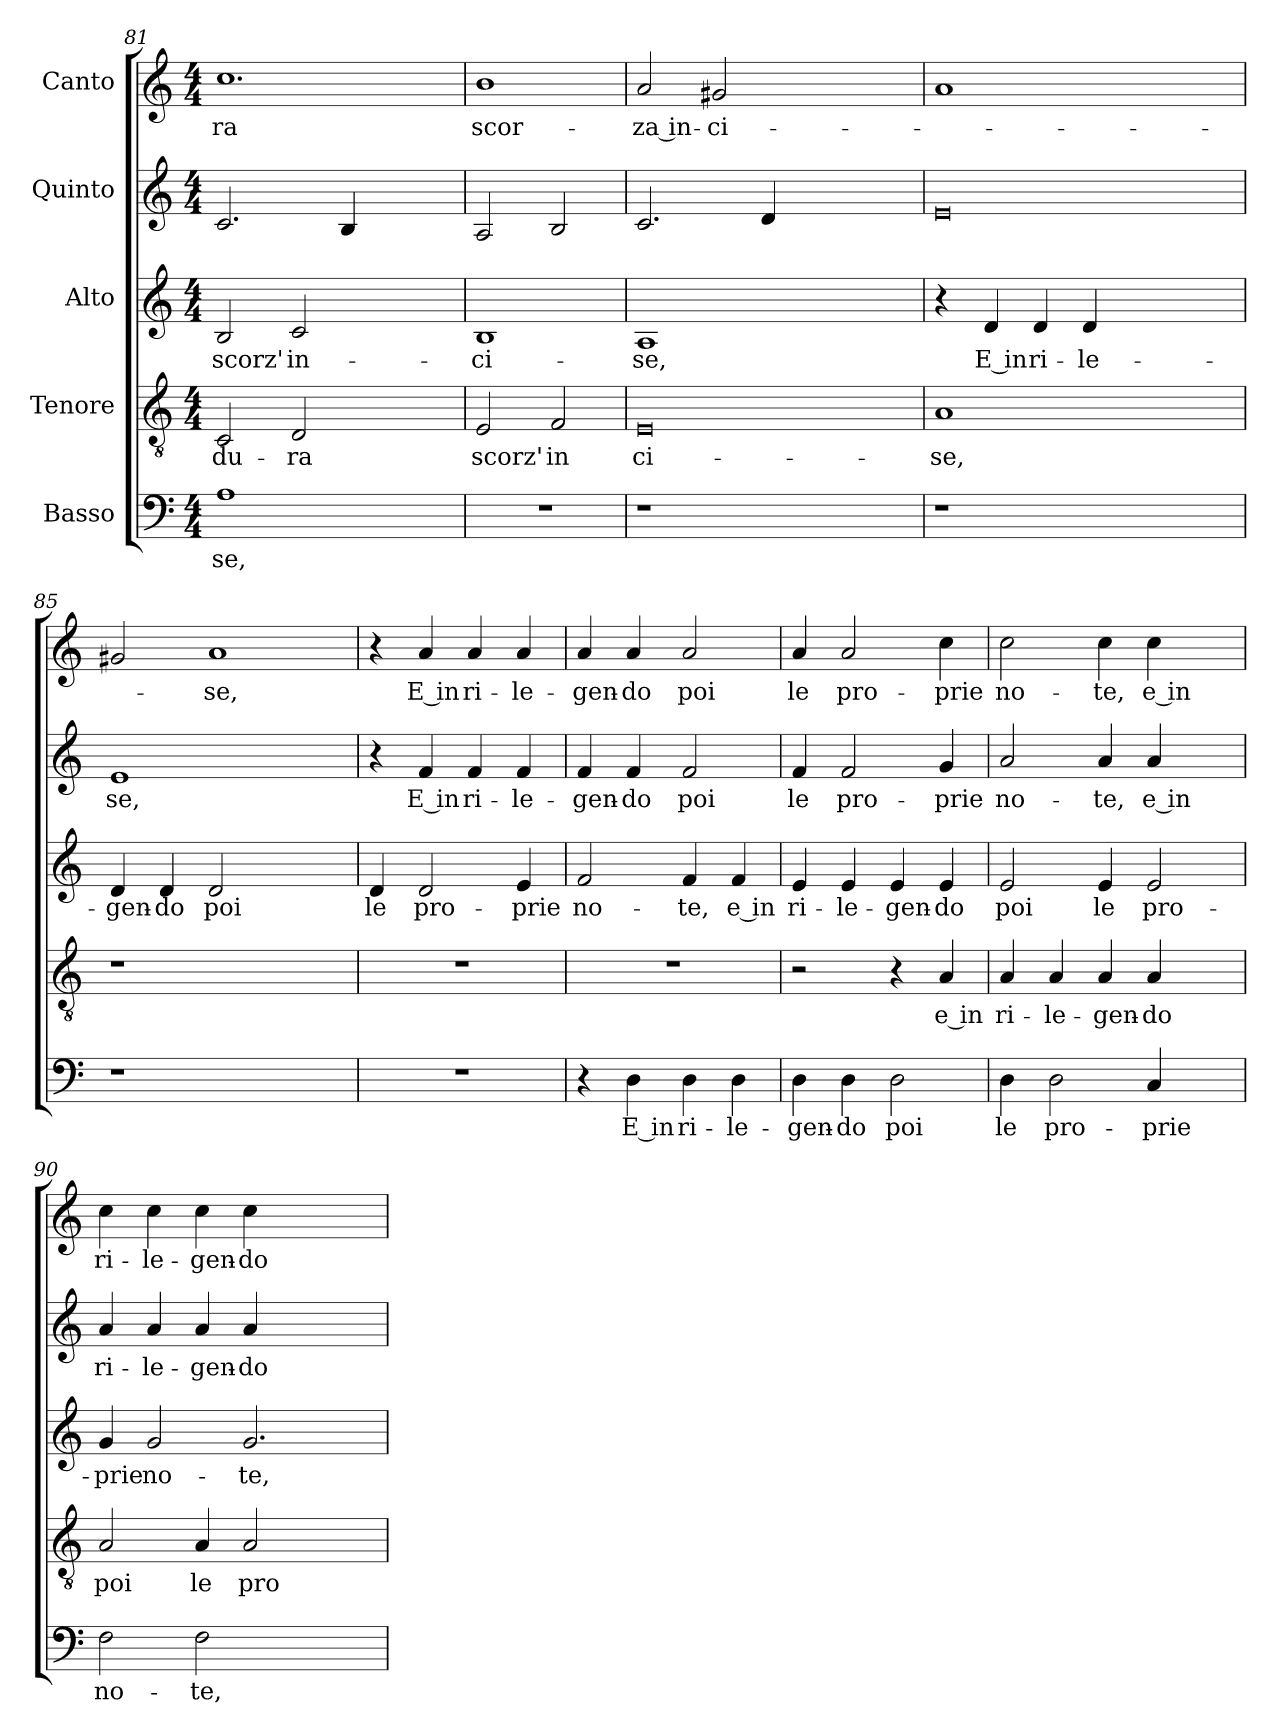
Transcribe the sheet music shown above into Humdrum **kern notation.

**kern	**text	**kern	**text	**kern	**text	**kern	**text	**kern	**text
*part5	*part5	*part4	*part4	*part3	*part3	*part2	*part2	*part1	*part1
*staff5	*staff5	*staff4	*staff4	*staff3	*staff3	*staff2	*staff2	*staff1	*staff1
*I"Basso	*	*I"Tenore	*	*I"Alto	*	*I"Quinto	*	*I"Canto	*
!!LO:PB:g=z
*clefF4	*	*clefGv2	*	*clefG2	*	*clefG2	*	*clefG2	*
*k[]	*	*k[]	*	*k[]	*	*k[]	*	*k[]	*
*M4/4	*	*M4/4	*	*M4/4	*	*M4/4	*	*M4/4	*
=81	=81	=81	=81	=81	=81	=81	=81	=81	=81
!	!LO:LY:b	!	!LO:LY:b	!	!LO:LY:b	!	!	!	!LO:LY:b
1A	-se,	2C/	du-	2B/	scorz'	2.c/	.	1.cc	-ra
!	!	!	!LO:LY:b	!	!LO:LY:b	!	!	!	!
.	.	2D/	-ra	2c/	in-	.	.	.	.
.	.	.	.	.	.	4B/	.	.	.
2ryy	.	2ryy	.	2ryy	.	2ryy	.	.	.
=82	=82	=82	=82	=82	=82	=82	=82	=82	=82
!	!	!	!LO:LY:b	!	!LO:LY:b	!	!	!	!LO:LY:b
1r	.	2E/	scorz'	1B	-ci-	2A/	.	1b	scor-
!	!	!	!LO:LY:b	!	!	!	!	!	!
.	.	2F/	in	.	.	2B/	.	.	.
=83	=83	=83	=83	=83	=83	=83	=83	=83	=83
!	!	!	!LO:LY:b	!	!LO:LY:b	!	!	!	!LO:LY:b
1r	.	0E	ci-	1A	-se,	2.c/	.	2a/	-za in-
!	!	!	!	!	!	!	!	!	!LO:LY:b
.	.	.	.	.	.	.	.	2g#X/	-ci-
.	.	.	.	.	.	4d/	.	.	.
1ryy	.	.	.	1ryy	.	1ryy	.	1ryy	.
=84	=84	=84	=84	=84	=84	=84	=84	=84	=84
!	!	!	!LO:LY:b	!	!	!	!	!	!
1r	.	1A	-se,	4r	.	0e	.	1a	.
!	!	!	!	!	!LO:LY:b	!	!	!	!
.	.	.	.	4d/	E in	.	.	.	.
!	!	!	!	!	!LO:LY:b	!	!	!	!
.	.	.	.	4d/	ri-	.	.	.	.
!	!	!	!	!	!LO:LY:b	!	!	!	!
.	.	.	.	4d/	-le-	.	.	.	.
1ryy	.	1ryy	.	1ryy	.	.	.	1ryy	.
=85	=85	=85	=85	=85	=85	=85	=85	=85	=85
!	!	!	!	!	!LO:LY:b	!	!LO:LY:b	!	!
1r	.	1r	.	4d/	-gen-	1e	-se,	2g#X/	.
!	!	!	!	!	!LO:LY:b	!	!	!	!
.	.	.	.	4d/	-do	.	.	.	.
!	!	!	!	!	!LO:LY:b	!	!	!	!LO:LY:b
.	.	.	.	2d/	poi	.	.	1a	-se,
2ryy	.	2ryy	.	2ryy	.	2ryy	.	.	.
!!LO:LB:g=z
=86	=86	=86	=86	=86	=86	=86	=86	=86	=86
!	!	!	!	!	!LO:LY:b	!	!	!	!
1r	.	1r	.	4d/	le	4r	.	4r	.
!	!	!	!	!	!LO:LY:b	!	!LO:LY:b	!	!LO:LY:b
.	.	.	.	2d/	pro-	4f/	E in	4a/	E in
!	!	!	!	!	!	!	!LO:LY:b	!	!LO:LY:b
.	.	.	.	.	.	4f/	ri-	4a/	ri-
!	!	!	!	!	!LO:LY:b	!	!LO:LY:b	!	!LO:LY:b
.	.	.	.	4e/	-prie	4f/	-le-	4a/	-le-
!!LO:LB:g=z
=87	=87	=87	=87	=87	=87	=87	=87	=87	=87
!	!	!	!	!	!LO:LY:b	!	!LO:LY:b	!	!LO:LY:b
4r	.	1r	.	2f/	no-	4f/	-gen-	4a/	-gen-
!	!LO:LY:b	!	!	!	!	!	!LO:LY:b	!	!LO:LY:b
4D\	E in	.	.	.	.	4f/	-do	4a/	-do
!	!LO:LY:b	!	!	!	!LO:LY:b	!	!LO:LY:b	!	!LO:LY:b
4D\	ri-	.	.	4f/	-te,	2f/	poi	2a/	poi
!	!LO:LY:b	!	!	!	!LO:LY:b	!	!	!	!
4D\	-le-	.	.	4f/	e in	.	.	.	.
!!LO:PB:g=z
=88	=88	=88	=88	=88	=88	=88	=88	=88	=88
!	!LO:LY:b	!	!	!	!LO:LY:b	!	!LO:LY:b	!	!LO:LY:b
*	*	*	*	*	*	*	*	*^	*
4D\	-gen-	2r	.	4e/	ri-	4f/	le	4a/	1ryy	le
!	!LO:LY:b	!	!	!	!LO:LY:b	!	!LO:LY:b	!	!	!LO:LY:b
4D\	-do	.	.	4e/	-le-	2f/	pro-	2a/	.	pro-
!	!LO:LY:b	!	!	!	!LO:LY:b	!	!	!	!	!
2D\	poi	4r	.	4e/	-gen-	.	.	.	.	.
!	!	!	!LO:LY:b	!	!LO:LY:b	!	!LO:LY:b	!	!	!LO:LY:b
.	.	4A/	e in	4e/	-do	4g/	-prie	4cc\	.	-prie
!!LO:LB:g=z	!!
=89	=89	=89	=89	=89	=89	=89	=89	=89	=89	=89
!	!LO:LY:b	!	!LO:LY:b	!	!LO:LY:b	!	!LO:LY:b	!	!	!LO:LY:b
4D\	le	4A/	ri-	2e/	poi	2a/	no-	2cc\	1ryy	no-
!	!LO:LY:b	!	!LO:LY:b	!	!	!	!	!	!	!
2D\	pro-	4A/	-le-	.	.	.	.	.	.	.
!	!	!	!LO:LY:b	!	!LO:LY:b	!	!LO:LY:b	!	!	!LO:LY:b
.	.	4A/	-gen-	4e/	le	4a/	-te,	4cc\	.	-te,
!	!LO:LY:b	!	!LO:LY:b	!	!LO:LY:b	!	!LO:LY:b	!	!	!LO:LY:b
4C/	-prie	4A/	-do	2e/	pro-	4a/	e in	4cc\	.	e in
4ryy	.	4ryy	.	.	.	4ryy	.	4ryy	4ryy	.
=90	=90	=90	=90	=90	=90	=90	=90	=90	=90	=90
!	!LO:LY:b	!	!LO:LY:b	!	!LO:LY:b	!	!LO:LY:b	!	!	!LO:LY:b
2F\	no-	2A/	poi	4g/	-prie	4a/	ri-	4cc\	1ryy	ri-
!	!	!	!	!	!LO:LY:b	!	!LO:LY:b	!	!	!LO:LY:b
.	.	.	.	2g/	no-	4a/	-le-	4cc\	.	-le-
!	!LO:LY:b	!	!LO:LY:b	!	!	!	!LO:LY:b	!	!	!LO:LY:b
2F\	-te,	4A/	le	.	.	4a/	-gen-	4cc\	.	-gen-
!	!	!	!LO:LY:b	!	!LO:LY:b	!	!LO:LY:b	!	!	!LO:LY:b
.	.	2A/	pro-	2.g/	-te,	4a/	-do	4cc\	.	-do
2ryy	.	.	.	.	.	2ryy	.	2ryy	2ryy	.
.	.	4ryy	.	.	.	.	.	.	.	.
*	*	*	*	*	*	*	*	*v	*v	*
=	=	=	=	=	=	=	=	=	=
*-	*-	*-	*-	*-	*-	*-	*-	*-	*-
